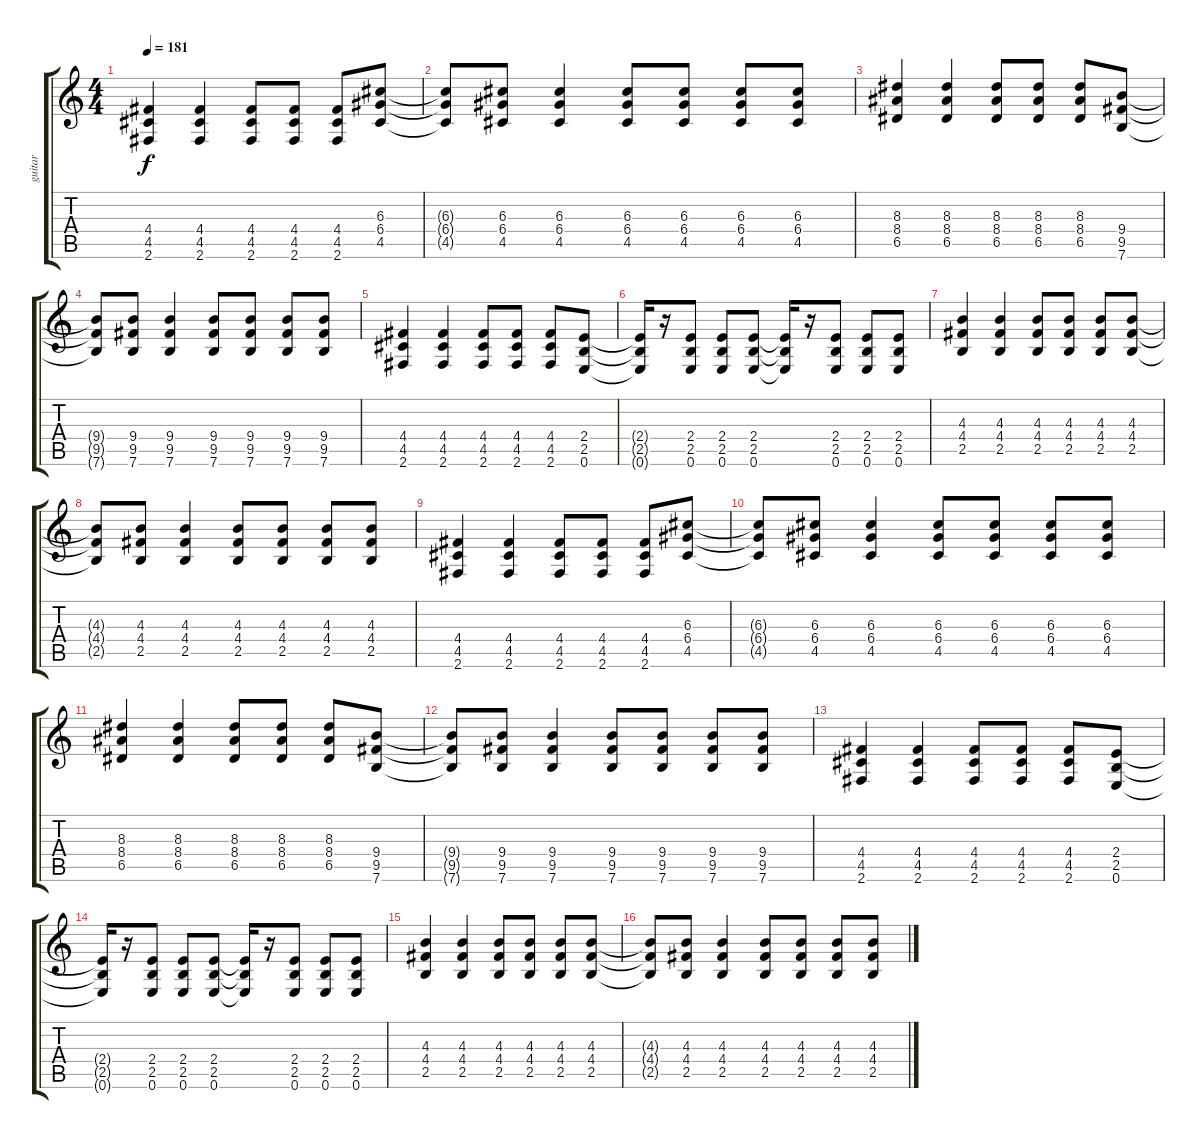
\track ("guitar" "guitar") {instrument distortionguitar}
\staff {score tabs}
\tuning (E4 B3 G3 D3 A2 E2) {hide}
\ts (4 4)
\tempo 181
\clef g2
\ks c
(4.4 4.5 2.6).4{dy f} (4.4 4.5 2.6).4 (4.4 4.5 2.6).8 (4.4 4.5 2.6).8 (4.4 4.5 2.6).8 (6.3 6.4 4.5).8 |
(6.3{t} 6.4{t} 4.5{t}).8 (6.3 6.4 4.5).8 (6.3 6.4 4.5).4 (6.3 6.4 4.5).8 (6.3 6.4 4.5).8 (6.3 6.4 4.5).8 (6.3 6.4 4.5).8 |
(8.3 8.4 6.5).4 (8.3 8.4 6.5).4 (8.3 8.4 6.5).8 (8.3 8.4 6.5).8 (8.3 8.4 6.5).8 (9.4 9.5 7.6).8 |
(9.4{t} 9.5{t} 7.6{t}).8 (9.4 9.5 7.6).8 (9.4 9.5 7.6).4 (9.4 9.5 7.6).8 (9.4 9.5 7.6).8 (9.4 9.5 7.6).8 (9.4 9.5 7.6).8 |
(4.4 4.5 2.6).4 (4.4 4.5 2.6).4 (4.4 4.5 2.6).8 (4.4 4.5 2.6).8 (4.4 4.5 2.6).8 (2.4 2.5 0.6).8 |
(2.4{t} 2.5{t} 0.6{t}).16 r.16 (2.4 2.5 0.6).8 (2.4 2.5 0.6).8 (2.4 2.5 0.6).8 (2.4{t} 2.5{t} 0.6{t}).16 r.16 (2.4 2.5 0.6).8 (2.4 2.5 0.6).8 (2.4 2.5 0.6).8 |
(4.3 4.4 2.5).4 (4.3 4.4 2.5).4 (4.3 4.4 2.5).8 (4.3 4.4 2.5).8 (4.3 4.4 2.5).8 (4.3 4.4 2.5).8 |
(4.3{t} 4.4{t} 2.5{t}).8 (4.3 4.4 2.5).8 (4.3 4.4 2.5).4 (4.3 4.4 2.5).8 (4.3 4.4 2.5).8 (4.3 4.4 2.5).8 (4.3 4.4 2.5).8 |
(4.4 4.5 2.6).4 (4.4 4.5 2.6).4 (4.4 4.5 2.6).8 (4.4 4.5 2.6).8 (4.4 4.5 2.6).8 (6.3 6.4 4.5).8 |
(6.3{t} 6.4{t} 4.5{t}).8 (6.3 6.4 4.5).8 (6.3 6.4 4.5).4 (6.3 6.4 4.5).8 (6.3 6.4 4.5).8 (6.3 6.4 4.5).8 (6.3 6.4 4.5).8 |
(8.3 8.4 6.5).4 (8.3 8.4 6.5).4 (8.3 8.4 6.5).8 (8.3 8.4 6.5).8 (8.3 8.4 6.5).8 (9.4 9.5 7.6).8 |
(9.4{t} 9.5{t} 7.6{t}).8 (9.4 9.5 7.6).8 (9.4 9.5 7.6).4 (9.4 9.5 7.6).8 (9.4 9.5 7.6).8 (9.4 9.5 7.6).8 (9.4 9.5 7.6).8 |
(4.4 4.5 2.6).4 (4.4 4.5 2.6).4 (4.4 4.5 2.6).8 (4.4 4.5 2.6).8 (4.4 4.5 2.6).8 (2.4 2.5 0.6).8 |
(2.4{t} 2.5{t} 0.6{t}).16 r.16 (2.4 2.5 0.6).8 (2.4 2.5 0.6).8 (2.4 2.5 0.6).8 (2.4{t} 2.5{t} 0.6{t}).16 r.16 (2.4 2.5 0.6).8 (2.4 2.5 0.6).8 (2.4 2.5 0.6).8 |
(4.3 4.4 2.5).4 (4.3 4.4 2.5).4 (4.3 4.4 2.5).8 (4.3 4.4 2.5).8 (4.3 4.4 2.5).8 (4.3 4.4 2.5).8 |
(4.3{t} 4.4{t} 2.5{t}).8 (4.3 4.4 2.5).8 (4.3 4.4 2.5).4 (4.3 4.4 2.5).8 (4.3 4.4 2.5).8 (4.3 4.4 2.5).8 (4.3 4.4 2.5).8
